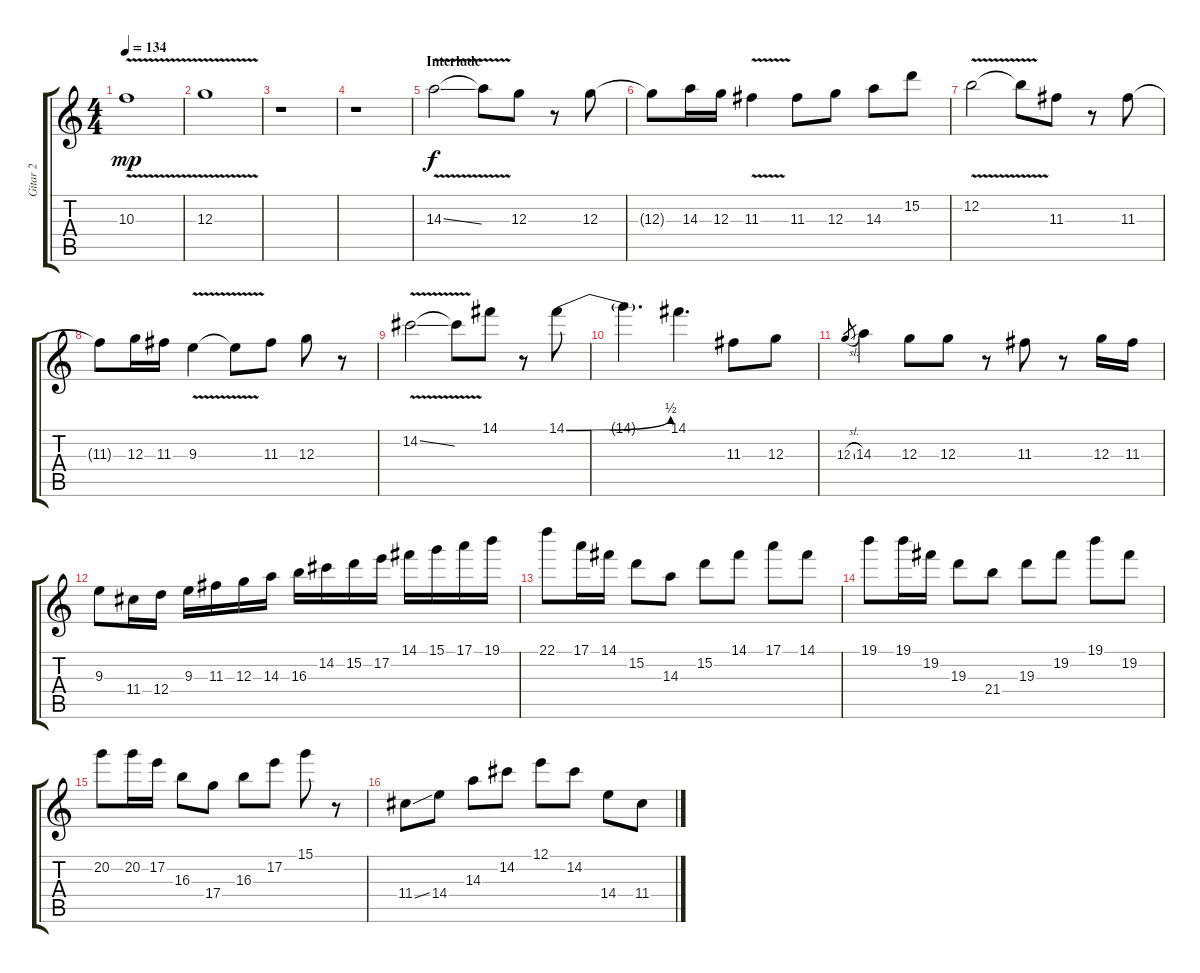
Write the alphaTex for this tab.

\track ("Gitar 2" "Gitar 2") {instrument overdrivenguitar}
\staff {score tabs}
\tuning (E4 B3 G3 D3 A2 E2) {hide}
\ts (4 4)
\tempo 134
\clef g2
\ks c
10.3{v}.1{dy mp} |
12.3{v}.1 |
r.1 |
r.1 |
\section ("" "Interlude")
14.3{v ss}.2{dy f} 14.3{t}.8 12.3.8 r.8 12.3.8 |
12.3{t}.8 14.3.16 12.3.16 11.3{v}.4 11.3.8 12.3.8 14.3.8 15.2.8 |
12.2{v}.2 12.2{t}.8 11.3.8 r.8 11.3.8 |
11.3{t}.8 12.3.16 11.3.16 9.3{v}.4 9.3{t}.8 11.3.8 12.3.8 r.8 |
14.2{v ss}.2 14.2{t}.8 14.1.8 r.8 14.1{be (bend 0 0 60 2)}.8 |
14.1{t}.4{d} 14.1.4{d} 11.3.8 12.3.8 |
12.3{sl}.8{gr} 14.3.4 12.3.8 12.3.8 r.8 11.3.8 r.8 12.3.16 11.3.16 |
9.3.8 11.4.16 12.4.16 9.3.16 11.3.16 12.3.16 14.3.16 16.3.16 14.2.16 15.2.16 17.2.16 14.1.16 15.1.16 17.1.16 19.1.16 |
22.1.8 17.1.16 14.1.16 15.2.8 14.3.8 15.2.8 14.1.8 17.1.8 14.1.8 |
19.1.8 19.1.16 19.2.16 19.3.8 21.4.8 19.3.8 19.2.8 19.1.8 19.2.8 |
20.2.8 20.2.16 17.2.16 16.3.8 17.4.8 16.3.8 17.2.8 15.1.8 r.8 |
11.4{ss}.8 14.4.8 14.3.8 14.2.8 12.1.8 14.2.8 14.4.8 11.4.8
